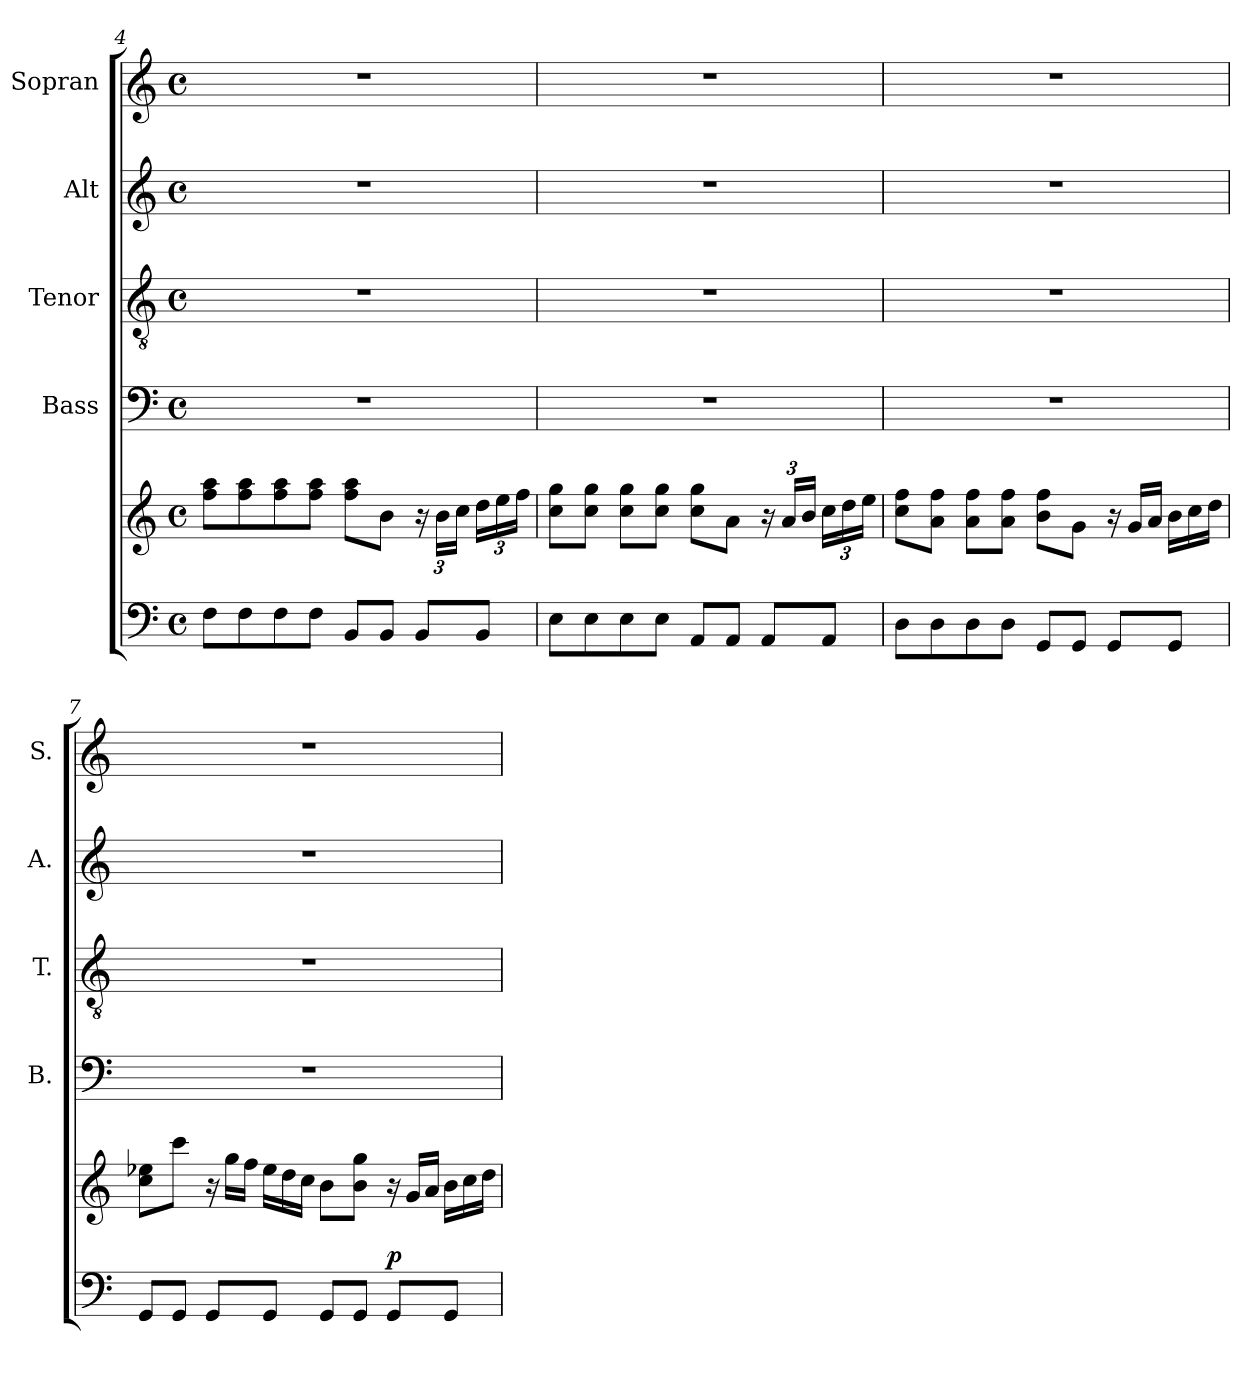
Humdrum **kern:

**kern	**kern	**dynam	**kern	**kern	**kern	**kern
*part5	*part5	*part5	*part4	*part3	*part2	*part1
*staff6	*staff5	*staff5/6	*staff4	*staff3	*staff2	*staff1
*	*	*	*I"Bass	*I"Tenor	*I"Alt	*I"Sopran
*	*	*	*I'B.	*I'T.	*I'A.	*I'S.
!!LO:LB:g=z
*clefF4	*clefG2	*	*clefF4	*clefGv2	*clefG2	*clefG2
*k[]	*k[]	*	*k[]	*k[]	*k[]	*k[]
*C:	*C:	*	*C:	*C:	*C:	*C:
*M4/4	*M4/4	*	*M4/4	*M4/4	*M4/4	*M4/4
*met(c)	*met(c)	*	*met(c)	*met(c)	*met(c)	*met(c)
=4	=4	=4	=4	=4	=4	=4
8F\L	8ff\ 8aa\L	.	1r	1r	1r	1r
8F\	8ff\ 8aa\	.	.	.	.	.
8F\	8ff\ 8aa\	.	.	.	.	.
8F\J	8ff\ 8aa\J	.	.	.	.	.
8BB/L	8ff\ 8aa\L	.	.	.	.	.
8BB/J	8b\J	.	.	.	.	.
*	*Xbrackettup	*	*	*	*	*
8BB/L	24r	.	.	.	.	.
.	24b\LL	.	.	.	.	.
.	24cc\JJ	.	.	.	.	.
8BB/J	24dd\LL	.	.	.	.	.
.	24ee\	.	.	.	.	.
.	24ff\JJ	.	.	.	.	.
=5	=5	=5	=5	=5	=5	=5
8E\L	8cc\ 8gg\L	.	1r	1r	1r	1r
8E\	8cc\ 8gg\J	.	.	.	.	.
8E\	8cc\ 8gg\L	.	.	.	.	.
8E\J	8cc\ 8gg\J	.	.	.	.	.
8AA/L	8cc\ 8gg\L	.	.	.	.	.
8AA/J	8a\J	.	.	.	.	.
8AA/L	24r	.	.	.	.	.
.	24a/LL	.	.	.	.	.
.	24b/JJ	.	.	.	.	.
8AA/J	24cc\LL	.	.	.	.	.
.	24dd\	.	.	.	.	.
.	24ee\JJ	.	.	.	.	.
=6	=6	=6	=6	=6	=6	=6
8D\L	8cc\ 8ff\L	.	1r	1r	1r	1r
8D\	8a\ 8ff\J	.	.	.	.	.
8D\	8a\ 8ff\L	.	.	.	.	.
8D\J	8a\ 8ff\J	.	.	.	.	.
8GG/L	8b\ 8ff\L	.	.	.	.	.
8GG/J	8g\J	.	.	.	.	.
*	*Xtuplet	*	*	*	*	*
8GG/L	24r	.	.	.	.	.
.	24g/LL	.	.	.	.	.
.	24a/JJ	.	.	.	.	.
8GG/J	24b\LL	.	.	.	.	.
.	24cc\	.	.	.	.	.
.	24dd\JJ	.	.	.	.	.
=7	=7	=7	=7	=7	=7	=7
8GG/L	8cc\ 8ee-X\L	.	1r	1r	1r	1r
8GG/J	8ccc\J	.	.	.	.	.
8GG/L	24r	.	.	.	.	.
.	24gg\LL	.	.	.	.	.
.	24ff\JJ	.	.	.	.	.
8GG/J	24ee-\LL	.	.	.	.	.
.	24dd\	.	.	.	.	.
.	24cc\JJ	.	.	.	.	.
8GG/L	8b\L	.	.	.	.	.
8GG/J	8b\ 8gg\J	.	.	.	.	.
!	!	!LO:DY:a=2	!	!	!	!
8GG/L	24r	p	.	.	.	.
.	24g/LL	.	.	.	.	.
.	24a/JJ	.	.	.	.	.
8GG/J	24b\LL	.	.	.	.	.
.	24cc\	.	.	.	.	.
.	24dd\JJ	.	.	.	.	.
=	=	=	=	=	=	=
*-	*-	*-	*-	*-	*-	*-
